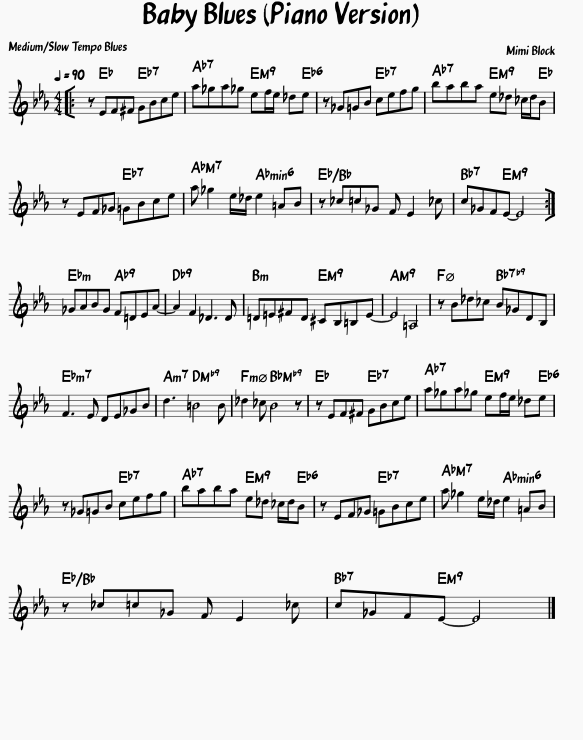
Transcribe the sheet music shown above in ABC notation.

X:1
L:1/8
Q:1/4=90
M:4/4
I:linebreak $
K:Eb
V:1 treble
V:1
|: z EF^F GBce | a_ga_g ef/e/ _de | z _G=GB cefg | baba e_d _c/d/B |$ z EF_G =GBce | %5
 a _g2 e/_d/ e2 =AB | z _c=c_G F E2 _c | c_GFE- E4 :|$ _GABG F=DEA- | A2 F2 _D3 D | %10
 =D=E^FD ^CB,=B,E- | E4 =A,4 | z B_d_c B_GDB, |$ F3 E DE_GB | d3 =B4 B | %15
 _d2 _c B4 z | z EF^F GBce | a_ga_g ef/e/ _de |$ z _G=GB cefg | baba e_d _c/d/B | %20
 z EF_G =GBce | a _g2 e/_d/ e2 =AB |$ z _c=c_G F E2 _c | c_GFE- E4 |] %24
